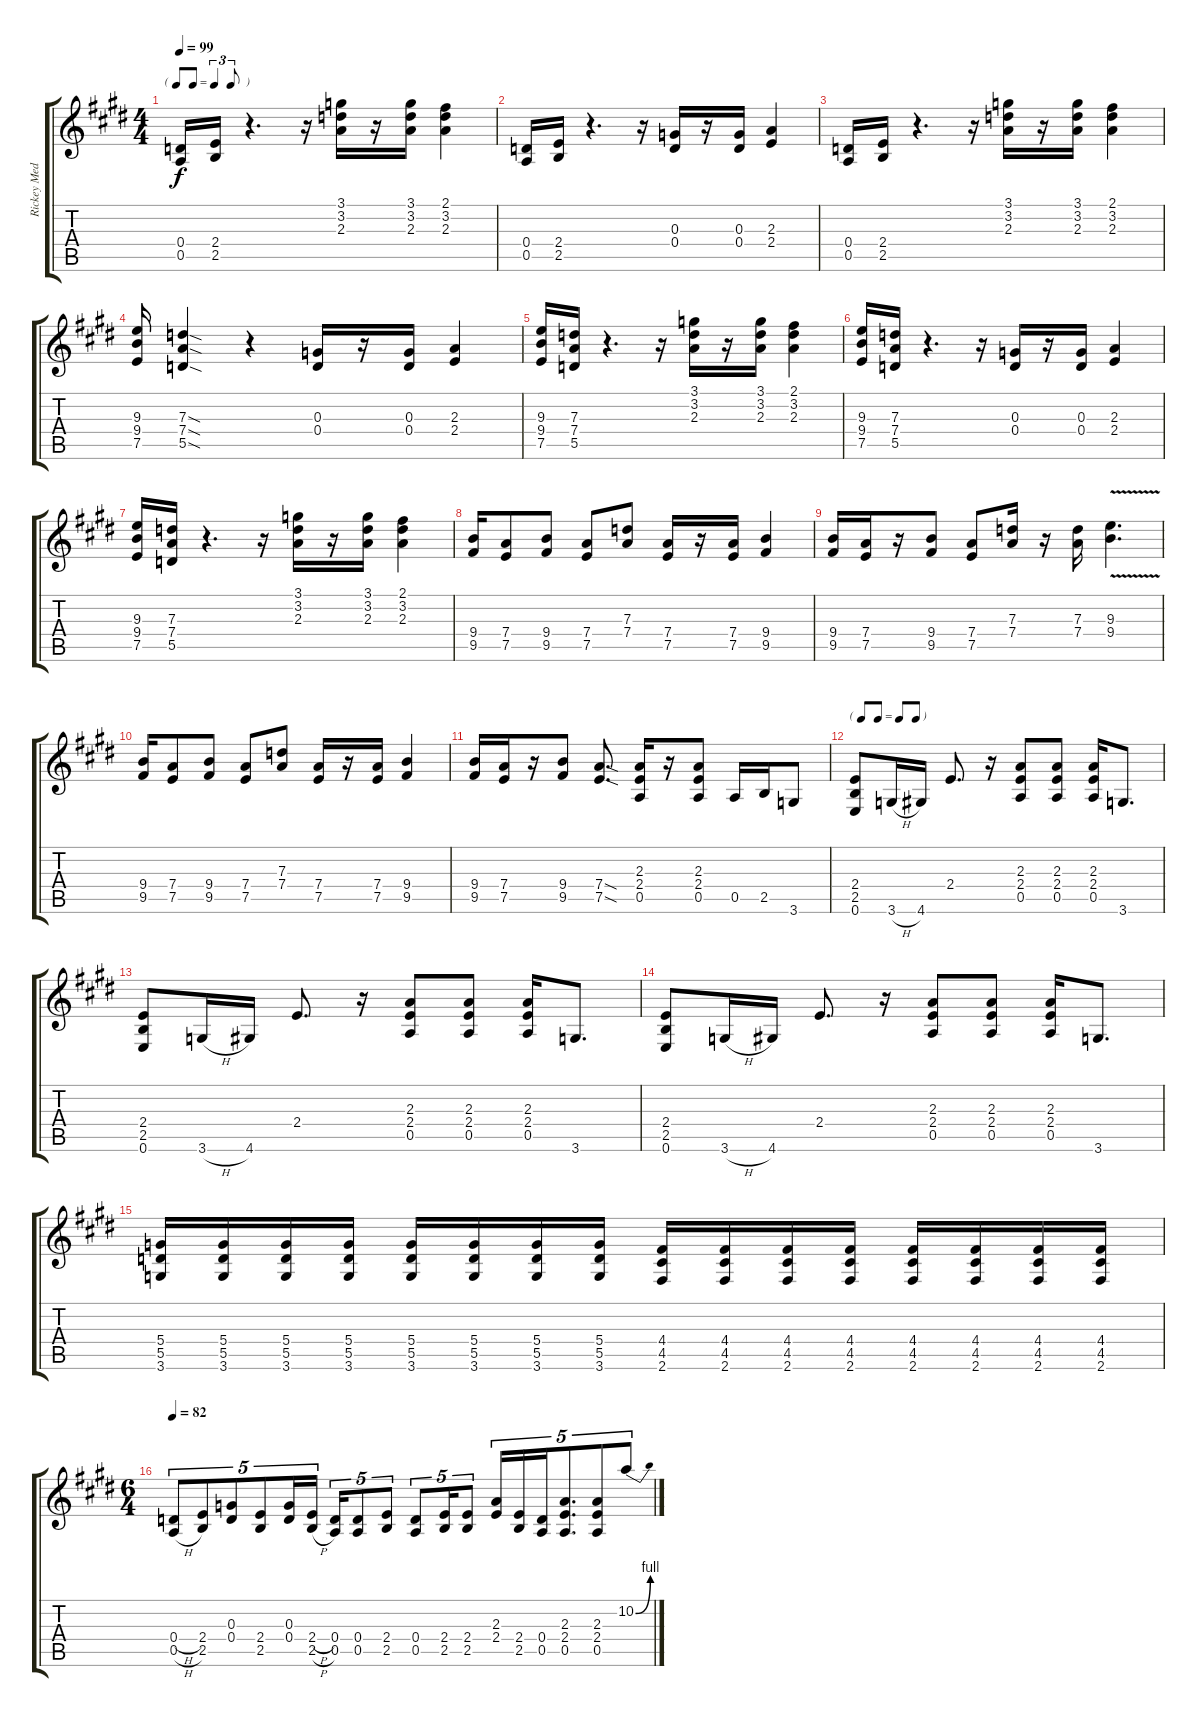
\track ("Rickey Medlocke Guitar" "Rickey Med") {instrument overdrivenguitar}
\staff {score tabs}
\tuning (E4 B3 G3 D3 A2 E2) {hide}
\ts (4 4)
\tf triplet8th
\tempo 99
\clef g2
\ks e
(0.4 0.5).16{dy f} (2.4 2.5).16 r.4{d} r.16 (3.1 3.2 2.3).16 r.16 (3.1 3.2 2.3).16 (2.1 3.2 2.3).4 |
(0.4 0.5).16 (2.4 2.5).16 r.4{d} r.16 (0.3 0.4).16 r.16 (0.3 0.4).16 (2.3 2.4).4 |
(0.4 0.5).16 (2.4 2.5).16 r.4{d} r.16 (3.1 3.2 2.3).16 r.16 (3.1 3.2 2.3).16 (2.1 3.2 2.3).4 |
(9.3 9.4 7.5).16 (7.3{sod} 7.4{sod} 5.5{sod}).4 r.4 (0.3 0.4).16 r.16 (0.3 0.4).16 (2.3 2.4).4 |
(9.3 9.4 7.5).16 (7.3 7.4 5.5).16 r.4{d} r.16 (3.1 3.2 2.3).16 r.16 (3.1 3.2 2.3).16 (2.1 3.2 2.3).4 |
(9.3 9.4 7.5).16 (7.3 7.4 5.5).16 r.4{d} r.16 (0.3 0.4).16 r.16 (0.3 0.4).16 (2.3 2.4).4 |
(9.3 9.4 7.5).16 (7.3 7.4 5.5).16 r.4{d} r.16 (3.1 3.2 2.3).16 r.16 (3.1 3.2 2.3).16 (2.1 3.2 2.3).4 |
(9.4 9.5).16 (7.4 7.5).8 (9.4 9.5).8 (7.4 7.5).8 (7.3 7.4).8 (7.4 7.5).16 r.16 (7.4 7.5).16 (9.4 9.5).4 |
(9.4 9.5).16 (7.4 7.5).16 r.16 (9.4 9.5).8 (7.4 7.5).8 (7.3 7.4).16 r.16 (7.3 7.4).16 (9.3 9.4{v}).4{d} |
(9.4 9.5).16 (7.4 7.5).8 (9.4 9.5).8 (7.4 7.5).8 (7.3 7.4).8 (7.4 7.5).16 r.16 (7.4 7.5).16 (9.4 9.5).4 |
(9.4 9.5).16 (7.4 7.5).16 r.16 (9.4 9.5).8 (7.4{sod} 7.5{sod}).8{d} (2.3 2.4 0.5).16 r.16 (2.3 2.4 0.5).8 0.5.16 2.5.16 3.6.8 |
\tf none
(2.4 2.5 0.6).8 3.6{h}.16 4.6.16 2.4.8{d} r.16 (2.3 2.4 0.5).8 (2.3 2.4 0.5).8 (2.3 2.4 0.5).16 3.6.8{d} |
(2.4 2.5 0.6).8 3.6{h}.16 4.6.16 2.4.8{d} r.16 (2.3 2.4 0.5).8 (2.3 2.4 0.5).8 (2.3 2.4 0.5).16 3.6.8{d} |
(2.4 2.5 0.6).8 3.6{h}.16 4.6.16 2.4.8{d} r.16 (2.3 2.4 0.5).8 (2.3 2.4 0.5).8 (2.3 2.4 0.5).16 3.6.8{d} |
(5.4 5.5 3.6).16 (5.4 5.5 3.6).16 (5.4 5.5 3.6).16 (5.4 5.5 3.6).16 (5.4 5.5 3.6).16 (5.4 5.5 3.6).16 (5.4 5.5 3.6).16 (5.4 5.5 3.6).16 (4.4 4.5 2.6).16 (4.4 4.5 2.6).16 (4.4 4.5 2.6).16 (4.4 4.5 2.6).16 (4.4 4.5 2.6).16 (4.4 4.5 2.6).16 (4.4 4.5 2.6).16 (4.4 4.5 2.6).16 |
\ts (6 4)
\tempo 82
(0.4{h} 0.5{h}).8{tu (5 4)} (2.4 2.5).8{tu (5 4)} (0.3 0.4).8{tu (5 4)} (2.4 2.5).8{tu (5 4)} (0.3 0.4).16{tu (5 4)} (2.4{h} 2.5{h}).16{tu (5 4) beam splitsecondary} (0.4 0.5).16{tu (5 4)} (0.4 0.5).8{tu (5 4)} (2.4 2.5).8{tu (5 4)} (0.4 0.5).8{tu (5 4)} (2.4 2.5).16{tu (5 4)} (2.4 2.5).8{tu (5 4)} (2.3 2.4).16{tu (5 4)} (2.4 2.5).16{tu (5 4)} (0.4 0.5).16{tu (5 4)} (2.3 2.4 0.5).8{d tu (5 4)} (2.3 2.4 0.5).8{tu (5 4)} 10.2{be (bend 0 0 60 4)}.8{tu (5 4) volume 15 instrument overdrivenguitar}
